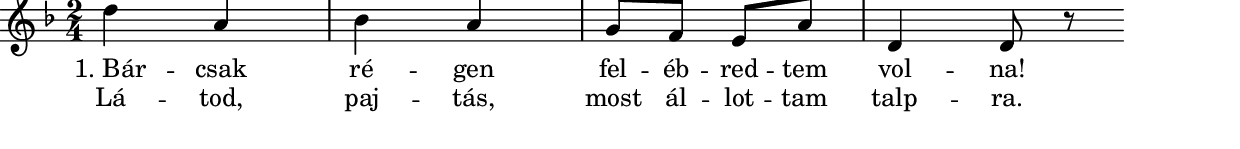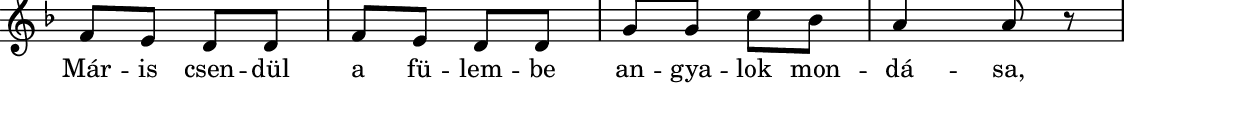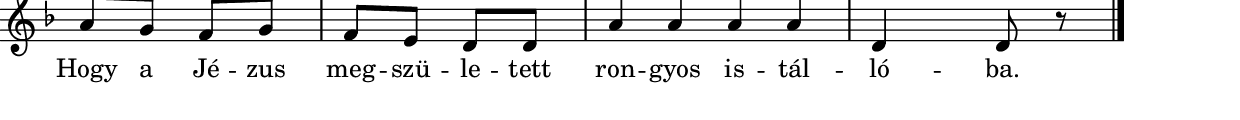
% MusicXML to Lilypond converter by Kovi

szovegAAA = \lyricmode {  "1. Bár" -- "csak" "ré" -- "gen" "fel" -- "éb" -- "red" -- "tem" "vol" -- "na!" "Már" -- "is" "csen" -- "dül" "a" "fü" -- "lem" -- "be" "an" -- "gya" -- "lok" "mon" -- "dá" -- "sa," "Hogy" "a" "Jé" -- "zus" "meg" -- "szü" -- "le" -- "tett" "ron" -- "gyos" "is" -- "tál" -- "ló" -- "ba."  }

szovegAAB = \lyricmode {  "Lá" -- "tod," "paj" -- "tás," "most" "ál" -- "lot" -- "tam" "talp" -- "ra."  \skip 4  \skip 4  \skip 4  \skip 4  \skip 4  \skip 4  \skip 4  \skip 4  \skip 4  \skip 4  \skip 4  \skip 4  \skip 4  \skip 4  \skip 4  \skip 4  \skip 4  \skip 4  \skip 4  \skip 4  \skip 4  \skip 4  \skip 4  \skip 4  \skip 4  \skip 4  \skip 4  }

% Analyzing...
% 1 parts
% 1 Staff
% forceBassClefActive = 
melody = {
% 41 notes in the part
% 1 voices

\new Staff
\new Voice {
% 41 notes
% 12 mesaures

% Measure 1
\clef "treble"
\key f \major
\time 2/4 
d''4 a'4 
% Measure 2
bes'4 a'4 
% Measure 3
g'8 f'8 e'8 a'8 
% Measure 4
d'4 d'8 r8 \bar ":|" 
% Measure 5
\break
f'8 e'8 d'8 d'8 
% Measure 6
f'8 e'8 d'8 d'8 
% Measure 7
g'8 g'8 c''8 bes'8 
% Measure 8
a'4 a'8 r8 
% Measure 9
\break
a'8 g'8 f'8 g'8 
% Measure 10
f'8 e'8 d'8 d'8 
% Measure 11
a'8 a'8 a'8 a'8 
% Measure 12
d'4 d'8 r8 \bar "|." 
} % voice
\addlyrics { \szovegAAA }

\addlyrics { \szovegAAB }

} % melody


harmonies = \chordmode {
% 12 chords
\germanChords
d4:m s4 g4:m s4 c4 s4 d4:m s4 d4:m s4 d4:m s4 c4 s4 f4 s4 f4 s4 d4:m s4 a4:m s4 d4:m
}

\include "../../definitions.ly"
